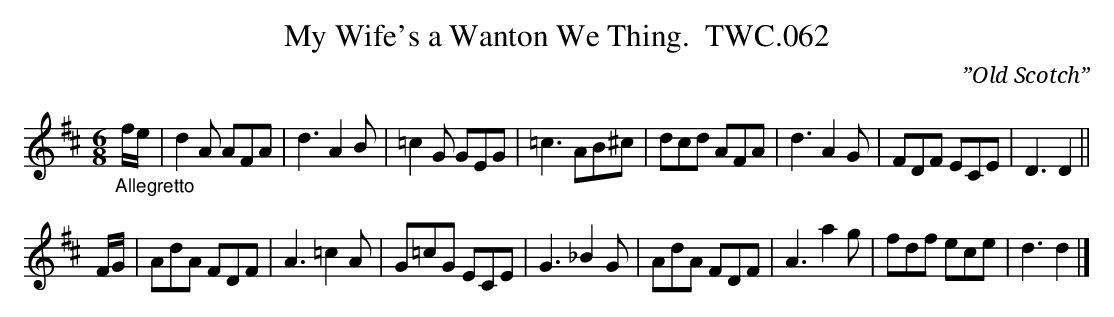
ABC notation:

X:1
T:My Wife's a Wanton We Thing.  TWC.062
L:1/8
C:”Old Scotch”
M:6/8
K:D
"_Allegretto" \
f/e/|d2A AFA|d3 A2B|=c2G GEG|=c3 AB^c|dcd AFA|d3 A2G|FDF ECE |D3 D2||
F/G/|AdA FDF|A3 =c2A|G=cG ECE|G3 _B2G|AdA FDF|A3 a2g|fdf ece|d3d2 |]
